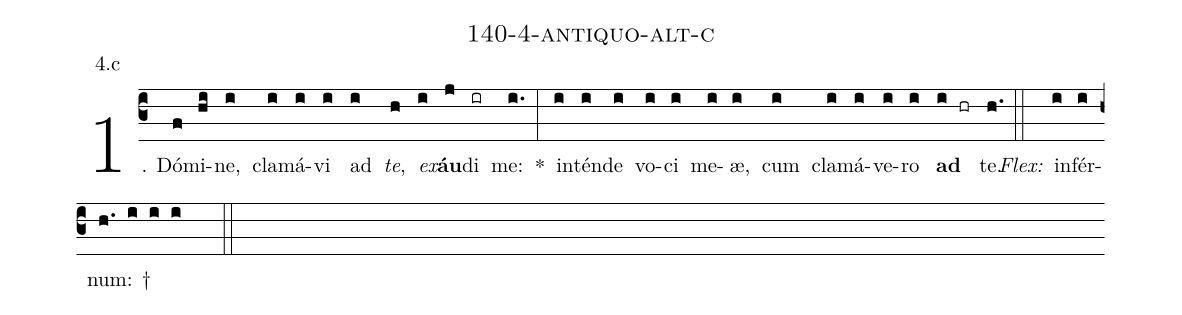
name: 140-4-antiquo-alt-c;
annotation: 4.c;
%%
(c3)1. Dó(f)mi(hi)ne,(i) cla(i)má(i)vi(i) ad(i) <i>te</i>,(h) <i>ex</i>(i)<b>áu</b>(j)di(ir) me:(i.) *(:) in(i)tén(i)de(i) vo(i)ci(i) me(i)æ,(i) cum(i) cla(i)má(i)ve(i)ro(i) <b>ad</b>(i hr) te.(h.) (::)
<i>Flex:</i>()  in(i)fér(i)num: †(h. i i i  ::)
